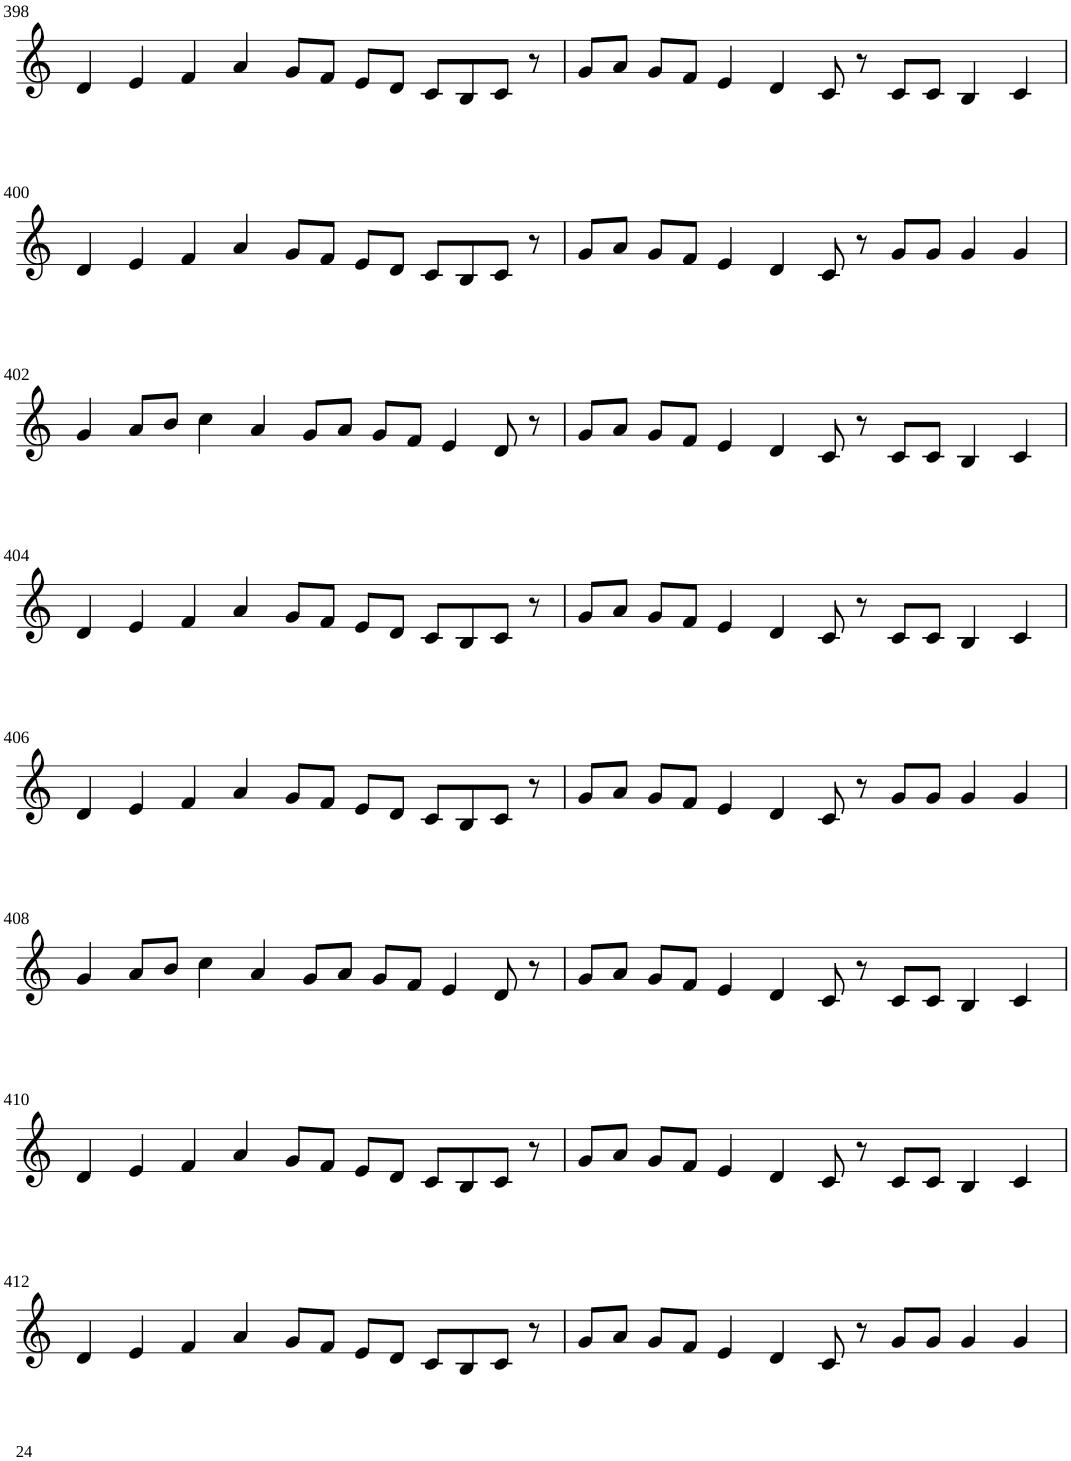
**kern
*part1
*staff1
*I"Violin
!!LO:PB:g=z
*clefG2
*k[]
*M8/4
=398
4d/
4e/
4f/
4a/
8g/L
8f/J
8e/L
8d/J
8c/L
8B/
8c/J
8r
=399
8g/L
8a/J
8g/L
8f/J
4e/
4d/
8c/
8r
8c/L
8c/J
4B/
4c/
!!LO:LB:g=z
=400
4d/
4e/
4f/
4a/
8g/L
8f/J
8e/L
8d/J
8c/L
8B/
8c/J
8r
=401
8g/L
8a/J
8g/L
8f/J
4e/
4d/
8c/
8r
8g/L
8g/J
4g/
4g/
!!LO:LB:g=z
=402
4g/
8a/L
8b/J
4cc\
4a/
8g/L
8a/J
8g/L
8f/J
4e/
8d/
8r
=403
8g/L
8a/J
8g/L
8f/J
4e/
4d/
8c/
8r
8c/L
8c/J
4B/
4c/
!!LO:LB:g=z
=404
4d/
4e/
4f/
4a/
8g/L
8f/J
8e/L
8d/J
8c/L
8B/
8c/J
8r
=405
8g/L
8a/J
8g/L
8f/J
4e/
4d/
8c/
8r
8c/L
8c/J
4B/
4c/
!!LO:LB:g=z
=406
4d/
4e/
4f/
4a/
8g/L
8f/J
8e/L
8d/J
8c/L
8B/
8c/J
8r
=407
8g/L
8a/J
8g/L
8f/J
4e/
4d/
8c/
8r
8g/L
8g/J
4g/
4g/
!!LO:LB:g=z
=408
4g/
8a/L
8b/J
4cc\
4a/
8g/L
8a/J
8g/L
8f/J
4e/
8d/
8r
=409
8g/L
8a/J
8g/L
8f/J
4e/
4d/
8c/
8r
8c/L
8c/J
4B/
4c/
!!LO:LB:g=z
=410
4d/
4e/
4f/
4a/
8g/L
8f/J
8e/L
8d/J
8c/L
8B/
8c/J
8r
=411
8g/L
8a/J
8g/L
8f/J
4e/
4d/
8c/
8r
8c/L
8c/J
4B/
4c/
!!LO:LB:g=z
=412
4d/
4e/
4f/
4a/
8g/L
8f/J
8e/L
8d/J
8c/L
8B/
8c/J
8r
=413
8g/L
8a/J
8g/L
8f/J
4e/
4d/
8c/
8r
8g/L
8g/J
4g/
4g/
=
*-
